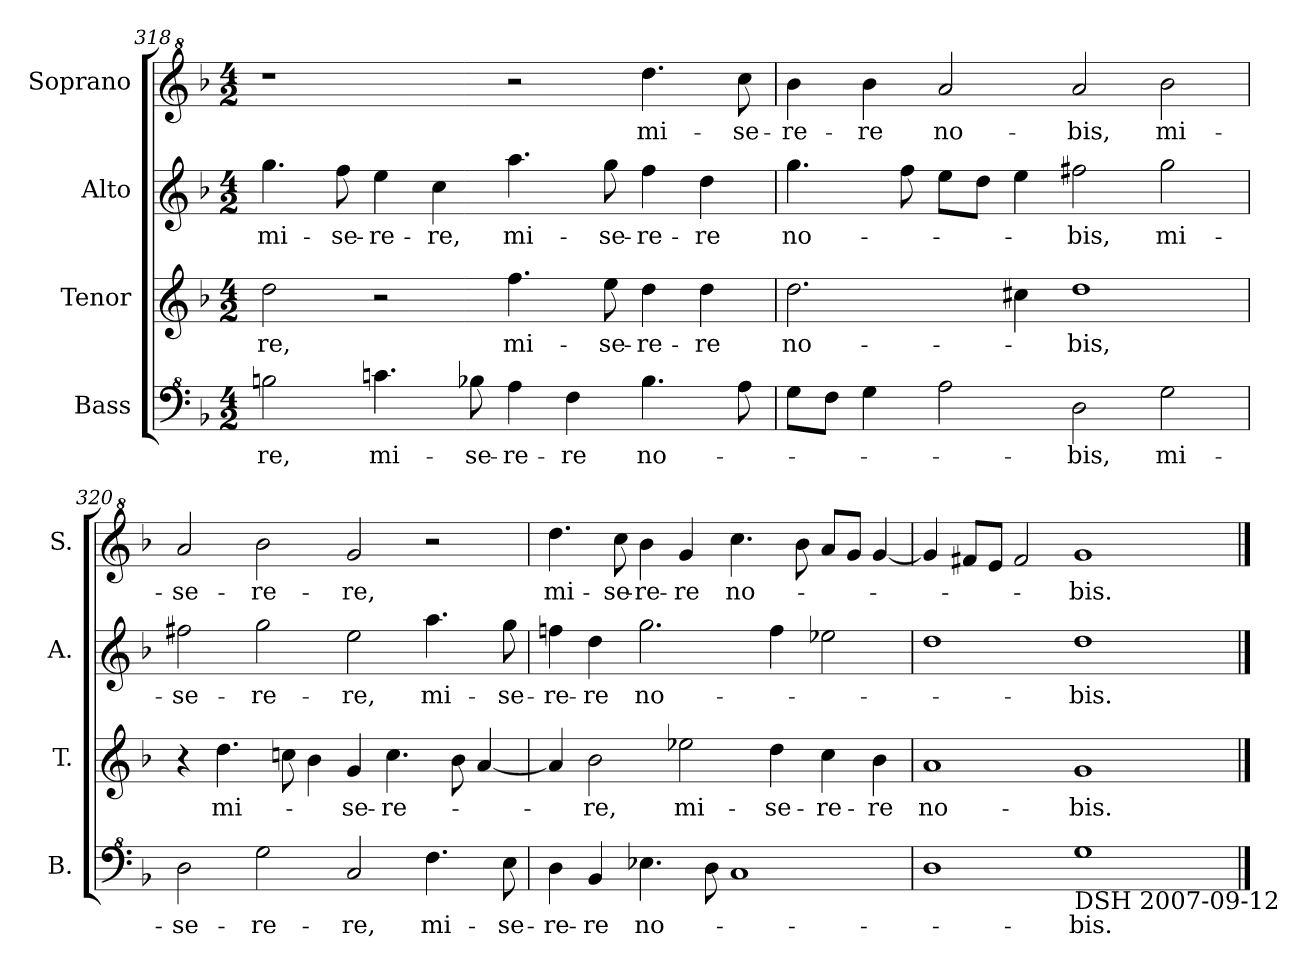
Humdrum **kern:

**kern	**text	**kern	**text	**kern	**text	**kern	**text
*part4	*part4	*part3	*part3	*part2	*part2	*part1	*part1
*staff4	*staff4	*staff3	*staff3	*staff2	*staff2	*staff1	*staff1
*I"Bass	*	*I"Tenor	*	*I"Alto	*	*I"Soprano	*
*I'B.	*	*I'T.	*	*I'A.	*	*I'S.	*
!!LO:LB:g=z
*clefF^4	*	*clefG2	*	*clefG2	*	*clefG^2	*
*k[b-]	*	*k[b-]	*	*k[b-]	*	*k[b-]	*
*M4/2	*	*M4/2	*	*M4/2	*	*M4/2	*
=318	=318	=318	=318	=318	=318	=318	=318
!	!LO:LY:b	!	!LO:LY:b	!	!LO:LY:b	!	!
2bn\	-re,	2dd\	-re,	4.gg\	mi-	1r	.
!	!	!	!	!	!LO:LY:b	!	!
.	.	.	.	8ff\	-se-	.	.
!	!LO:LY:b	!	!	!	!LO:LY:b	!	!
4.ccni\	mi-	2r	.	4ee\	-re-	.	.
!	!	!	!	!	!LO:LY:b	!	!
.	.	.	.	4cc\	-re,	.	.
!	!LO:LY:b	!	!	!	!	!	!
8b-X\	-se-	.	.	.	.	.	.
!	!LO:LY:b	!	!LO:LY:b	!	!LO:LY:b	!	!
4a\	-re-	4.ff\	mi-	4.aa\	mi-	2r	.
!	!LO:LY:b	!	!	!	!	!	!
4f\	-re	.	.	.	.	.	.
!	!	!	!LO:LY:b	!	!LO:LY:b	!	!
.	.	8ee\	-se-	8gg\	-se-	.	.
!	!LO:LY:b	!	!LO:LY:b	!	!LO:LY:b	!	!LO:LY:b
4.b-\	no-	4dd\	-re-	4ff\	-re-	4.ddd\	mi-
!	!	!	!LO:LY:b	!	!LO:LY:b	!	!
.	.	4dd\	-re	4dd\	-re	.	.
!	!	!	!	!	!	!	!LO:LY:b
8a\	.	.	.	.	.	8ccc\	-se-
=319	=319	=319	=319	=319	=319	=319	=319
!	!	!	!LO:LY:b	!	!LO:LY:b	!	!LO:LY:b
8g\L	.	2.dd\	no-	4.gg\	no-	4bb-\	-re-
8f\J	.	.	.	.	.	.	.
!	!	!	!	!	!	!	!LO:LY:b
4g\	.	.	.	.	.	4bb-\	-re
.	.	.	.	8ff\	.	.	.
!	!	!	!	!	!	!	!LO:LY:b
2a\	.	.	.	8ee\L	.	2aa/	no-
.	.	.	.	8dd\J	.	.	.
.	.	4cc#X\	.	4ee\	.	.	.
!	!LO:LY:b	!	!LO:LY:b	!	!LO:LY:b	!	!LO:LY:b
2d\	-bis,	1dd	-bis,	2ff#X\	-bis,	2aa/	-bis,
!	!LO:LY:b	!	!	!	!LO:LY:b	!	!LO:LY:b
2g\	mi-	.	.	2gg\	mi-	2bb-\	mi-
=320	=320	=320	=320	=320	=320	=320	=320
!	!LO:LY:b	!	!	!	!LO:LY:b	!	!LO:LY:b
2d\	-se-	4r	.	2ff#X\	-se-	2aa/	-se-
!	!	!	!LO:LY:b	!	!	!	!
.	.	4.dd\	mi-	.	.	.	.
!	!LO:LY:b	!	!	!	!LO:LY:b	!	!LO:LY:b
2g\	-re-	.	.	2gg\	-re-	2bb-\	-re-
.	.	8ccni\	.	.	.	.	.
.	.	4b-\	.	.	.	.	.
!	!LO:LY:b	!	!LO:LY:b	!	!LO:LY:b	!	!LO:LY:b
2c/	-re,	4g/	-se-	2ee\	-re,	2gg/	-re,
!	!	!	!LO:LY:b	!	!	!	!
.	.	4.cc\	-re-	.	.	.	.
!	!LO:LY:b	!	!	!	!LO:LY:b	!	!
4.f\	mi-	.	.	4.aa\	mi-	2r	.
.	.	8b-\	.	.	.	.	.
.	.	[4a/	.	.	.	.	.
!	!LO:LY:b	!	!	!	!LO:LY:b	!	!
8e\	-se-	.	.	8gg\	-se-	.	.
=321	=321	=321	=321	=321	=321	=321	=321
!	!LO:LY:b	!	!	!	!LO:LY:b	!	!LO:LY:b
4d\	-re-	4a/]	.	4ffni\	-re-	4.ddd\	mi-
!	!LO:LY:b	!	!LO:LY:b	!	!LO:LY:b	!	!
4B-/	-re	2b-\	-re,	4dd\	-re	.	.
!	!	!	!	!	!	!	!LO:LY:b
.	.	.	.	.	.	8ccc\	-se-
!	!LO:LY:b	!	!	!	!LO:LY:b	!	!LO:LY:b
4.e-X\	no-	.	.	2.gg\	no-	4bb-\	-re-
!	!	!	!LO:LY:b	!	!	!	!LO:LY:b
.	.	2ee-X\	mi-	.	.	4gg/	-re
8d\	.	.	.	.	.	.	.
!	!	!	!	!	!	!	!LO:LY:b
1c	.	.	.	.	.	4.ccc\	no-
!	!	!	!LO:LY:b	!	!	!	!
.	.	4dd\	-se-	4ff\	.	.	.
.	.	.	.	.	.	8bb-\	.
!	!	!	!LO:LY:b	!	!	!	!
.	.	4cc\	-re-	2ee-X\	.	8aa/L	.
.	.	.	.	.	.	8gg/J	.
!	!	!	!LO:LY:b	!	!	!	!
.	.	4b-\	-re	.	.	[4gg/	.
=322	=322	=322	=322	=322	=322	=322	=322
!	!	!	!LO:LY:b	!	!	!	!
1d	.	1a	no-	1dd	.	4gg/]	.
.	.	.	.	.	.	8ff#X/L	.
.	.	.	.	.	.	8ee/J	.
.	.	.	.	.	.	2ff#/	.
!LO:TX:b:t=DSH 2007-09-12	!	!	!	!	!	!	!
!	!LO:LY:b	!	!LO:LY:b	!	!LO:LY:b	!	!LO:LY:b
1g	-bis.	1g	-bis.	1dd	-bis.	1gg	-bis.
==	==	==	==	==	==	==	==
*-	*-	*-	*-	*-	*-	*-	*-
